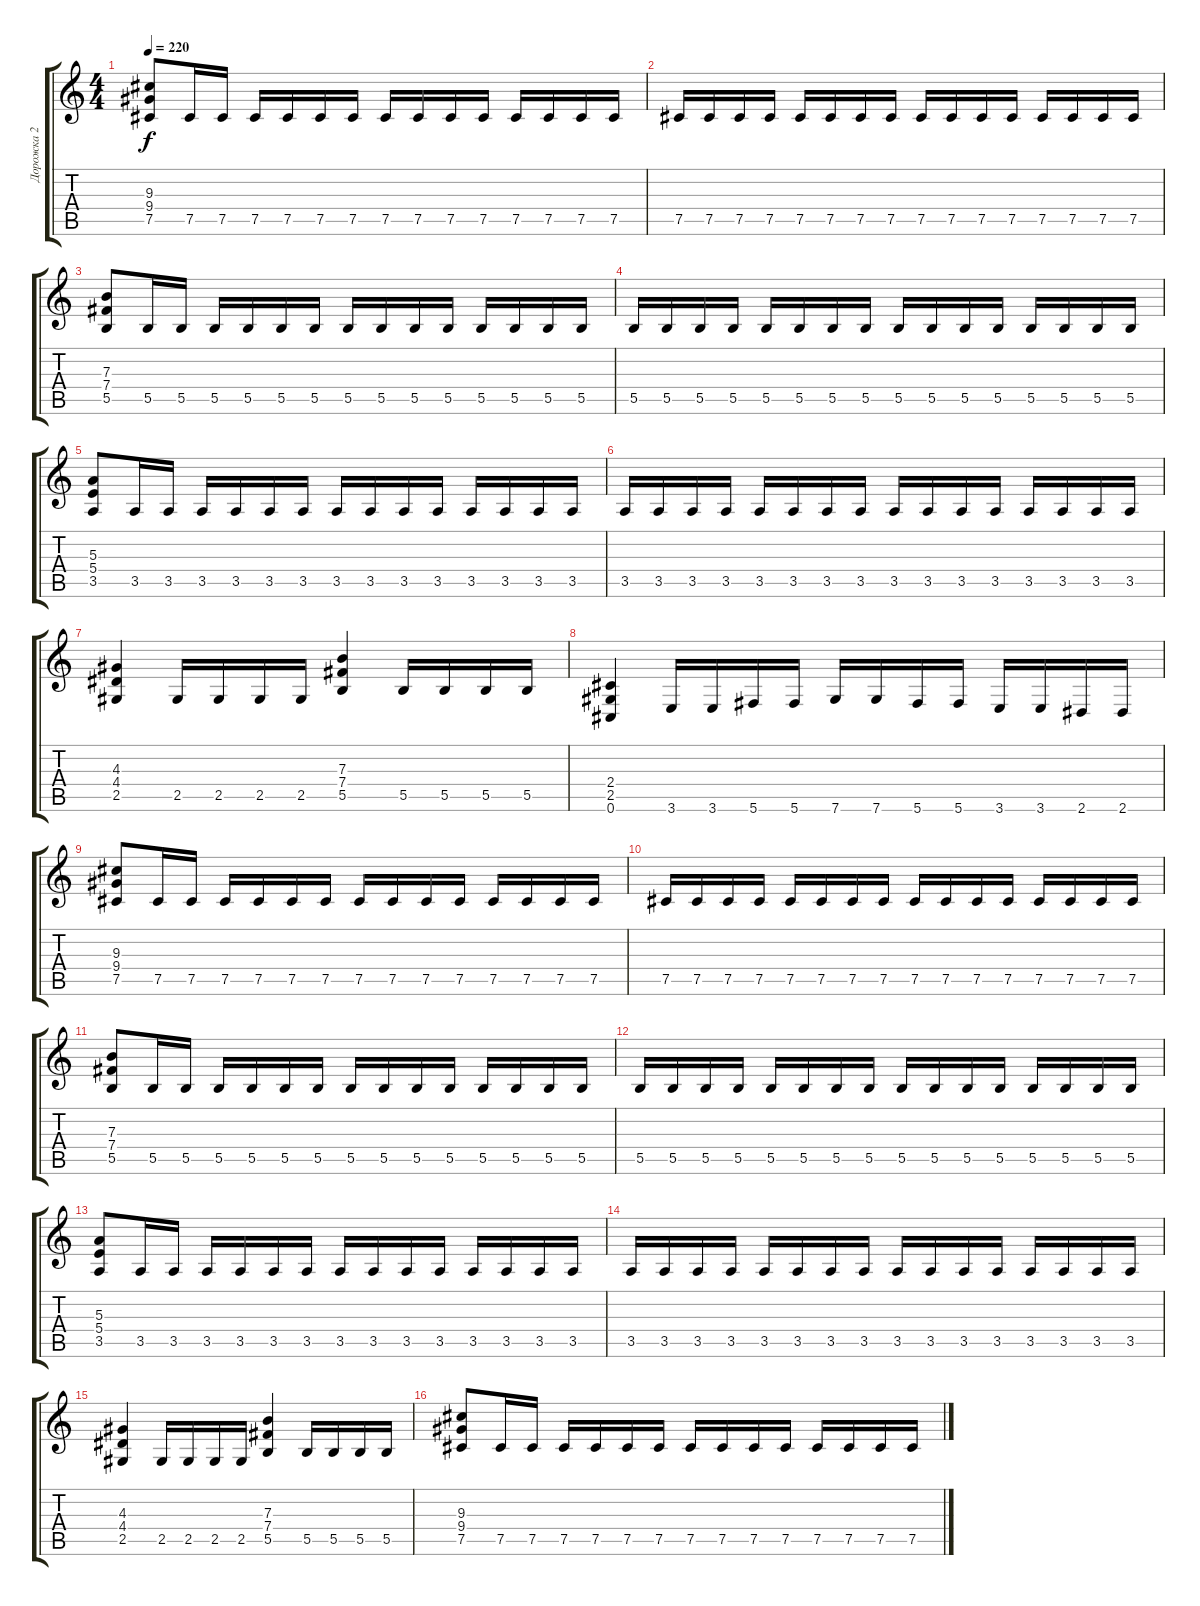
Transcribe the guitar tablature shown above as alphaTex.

\track ("Дорожка 2" "Дорожка 2") {instrument overdrivenguitar}
\staff {score tabs}
\tuning (Db4 Ab3 E3 B2 Gb2 Db2) {hide}
\ts (4 4)
\tempo 220
\clef g2
\ks c
(9.3 9.4 7.5).8{dy f} 7.5.16 7.5.16 7.5.16 7.5.16 7.5.16 7.5.16 7.5.16 7.5.16 7.5.16 7.5.16 7.5.16 7.5.16 7.5.16 7.5.16 |
7.5.16 7.5.16 7.5.16 7.5.16 7.5.16 7.5.16 7.5.16 7.5.16 7.5.16 7.5.16 7.5.16 7.5.16 7.5.16 7.5.16 7.5.16 7.5.16 |
(7.3 7.4 5.5).8 5.5.16 5.5.16 5.5.16 5.5.16 5.5.16 5.5.16 5.5.16 5.5.16 5.5.16 5.5.16 5.5.16 5.5.16 5.5.16 5.5.16 |
5.5.16 5.5.16 5.5.16 5.5.16 5.5.16 5.5.16 5.5.16 5.5.16 5.5.16 5.5.16 5.5.16 5.5.16 5.5.16 5.5.16 5.5.16 5.5.16 |
(5.3 5.4 3.5).8 3.5.16 3.5.16 3.5.16 3.5.16 3.5.16 3.5.16 3.5.16 3.5.16 3.5.16 3.5.16 3.5.16 3.5.16 3.5.16 3.5.16 |
3.5.16 3.5.16 3.5.16 3.5.16 3.5.16 3.5.16 3.5.16 3.5.16 3.5.16 3.5.16 3.5.16 3.5.16 3.5.16 3.5.16 3.5.16 3.5.16 |
(4.3 4.4 2.5).4 2.5.16 2.5.16 2.5.16 2.5.16 (7.3 7.4 5.5).4 5.5.16 5.5.16 5.5.16 5.5.16 |
(2.4 2.5 0.6).4 3.6.16 3.6.16 5.6.16 5.6.16 7.6.16 7.6.16 5.6.16 5.6.16 3.6.16 3.6.16 2.6.16 2.6.16 |
(9.3 9.4 7.5).8 7.5.16 7.5.16 7.5.16 7.5.16 7.5.16 7.5.16 7.5.16 7.5.16 7.5.16 7.5.16 7.5.16 7.5.16 7.5.16 7.5.16 |
7.5.16 7.5.16 7.5.16 7.5.16 7.5.16 7.5.16 7.5.16 7.5.16 7.5.16 7.5.16 7.5.16 7.5.16 7.5.16 7.5.16 7.5.16 7.5.16 |
(7.3 7.4 5.5).8 5.5.16 5.5.16 5.5.16 5.5.16 5.5.16 5.5.16 5.5.16 5.5.16 5.5.16 5.5.16 5.5.16 5.5.16 5.5.16 5.5.16 |
5.5.16 5.5.16 5.5.16 5.5.16 5.5.16 5.5.16 5.5.16 5.5.16 5.5.16 5.5.16 5.5.16 5.5.16 5.5.16 5.5.16 5.5.16 5.5.16 |
(5.3 5.4 3.5).8 3.5.16 3.5.16 3.5.16 3.5.16 3.5.16 3.5.16 3.5.16 3.5.16 3.5.16 3.5.16 3.5.16 3.5.16 3.5.16 3.5.16 |
3.5.16 3.5.16 3.5.16 3.5.16 3.5.16 3.5.16 3.5.16 3.5.16 3.5.16 3.5.16 3.5.16 3.5.16 3.5.16 3.5.16 3.5.16 3.5.16 |
(4.3 4.4 2.5).4 2.5.16 2.5.16 2.5.16 2.5.16 (7.3 7.4 5.5).4 5.5.16 5.5.16 5.5.16 5.5.16 |
(9.3 9.4 7.5).8 7.5.16 7.5.16 7.5.16 7.5.16 7.5.16 7.5.16 7.5.16 7.5.16 7.5.16 7.5.16 7.5.16 7.5.16 7.5.16 7.5.16
